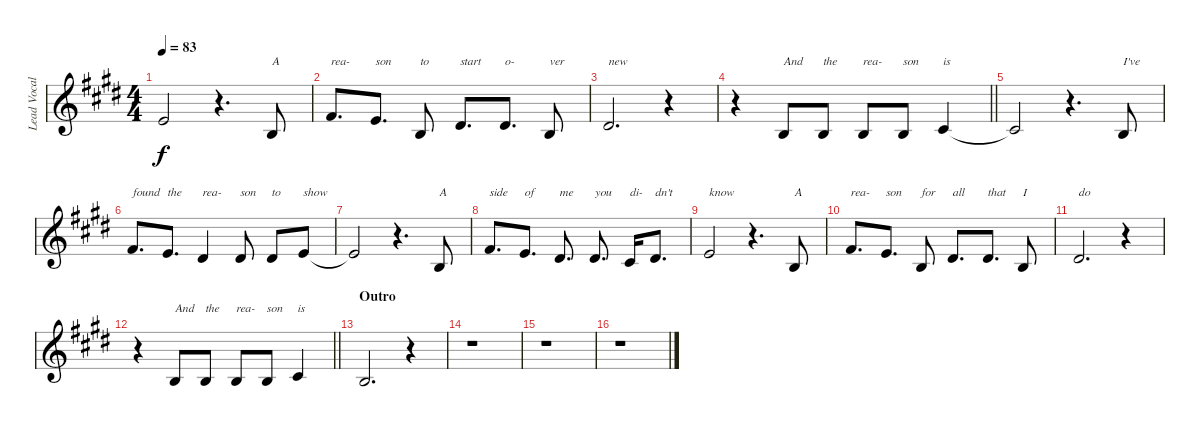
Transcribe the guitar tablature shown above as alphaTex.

\track ("Lead Vocals" "Lead Vocal") {instrument choiraahs}
\staff {score}
\tuning (D4 B3 G3 D3 G2 D2) {hide}
\ts (4 4)
\tempo 83
\clef g2
\ks e
2.1{t}.2{dy f} r.4{d} 0.2.8{txt "A"} |
4.1.8{d txt "rea-"} 2.1.8{d txt "son"} 0.2.8{txt "to"} 1.1.8{d txt "start"} 1.1.8{d txt "o-"} 0.2.8{txt "ver"} |
1.1.2{d txt "new"} r.4 |
\barLineRight lightlight
r.4 0.2.8{txt "And"} 0.2.8{txt "the"} 0.2.8{txt "rea-"} 0.2.8{txt "son"} 2.2.4{txt "is"} |
2.2{t}.2 r.4{d} 0.2.8{txt "I've"} |
2.1{be (custom 0 4 25 4 30 0 60 0)}.8{d txt "found"} 2.1.8{d txt "the"} 1.1.4{txt "rea-"} 1.1.8{txt "son"} 1.1.8{txt "to"} 2.1.8{txt "show"} |
2.1{t}.2 r.4{d} 0.2.8{txt "A"} |
2.1{be (custom 0 4 25 4 30 0 60 0)}.8{d txt "side"} 2.1.8{d txt "of"} 1.1.8{d txt "me"} 1.1.8{d txt "you"} 2.2.16{txt "di-"} 1.1.8{d txt "dn't"} |
2.1.2{txt "know"} r.4{d} 0.2.8{txt "A"} |
4.1.8{d txt "rea-"} 2.1.8{d txt "son"} 0.2.8{txt "for"} 1.1.8{d txt "all"} 1.1.8{d txt "that"} 0.2.8{txt "I"} |
1.1.2{d txt "do"} r.4 |
\barLineRight lightlight
r.4 0.2.8{txt "And"} 0.2.8{txt "the"} 0.2.8{txt "rea-"} 0.2.8{txt "son"} 0.2{be (custom 0 4 25 4 31 0 60 0)}.4{txt "is"} |
\section ("" "Outro")
0.2.2{d} r.4 |
r.1 |
r.1 |
r.1
